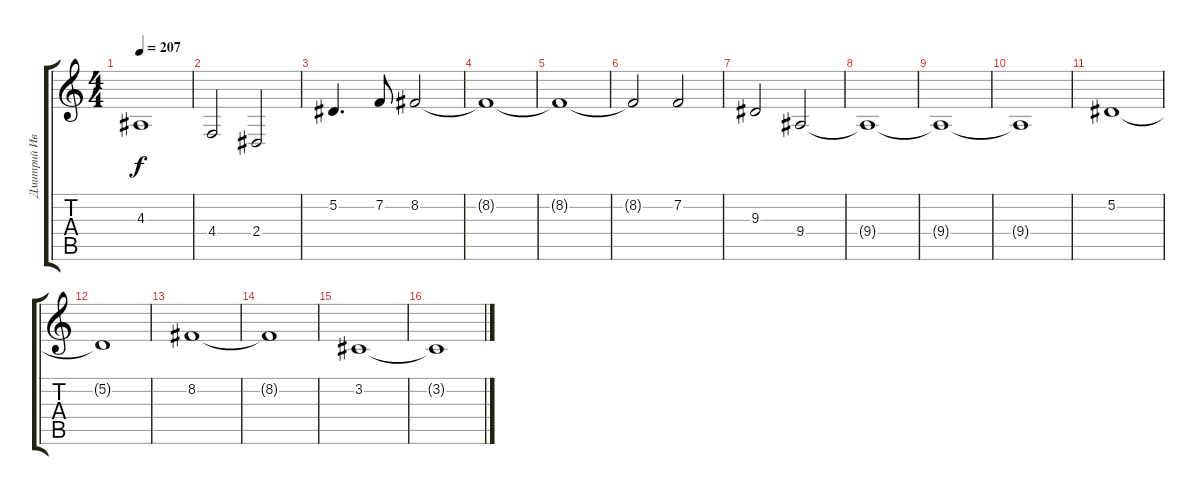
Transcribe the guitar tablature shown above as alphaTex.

\track ("Дмитрий Иванов" "Дмитрий Ив") {instrument frenchhorn}
\staff {score tabs}
\tuning (Eb4 Bb3 Gb3 Db3 Ab2 Eb2) {hide}
\ts (4 4)
\tempo 207
\clef g2
\ks c
4.3{t}.1{dy f} |
4.4.2 2.4.2 |
5.2.4{d volume 11} 7.2.8 8.2.2 |
8.2{t}.1 |
8.2{t}.1 |
8.2{t}.2 7.2.2 |
9.3.2 9.4.2 |
9.4{t}.1 |
9.4{t}.1 |
9.4{t}.1 |
5.2.1{instrument stringensemble2} |
5.2{t}.1 |
8.2.1 |
8.2{t}.1 |
3.2.1 |
3.2{t}.1
